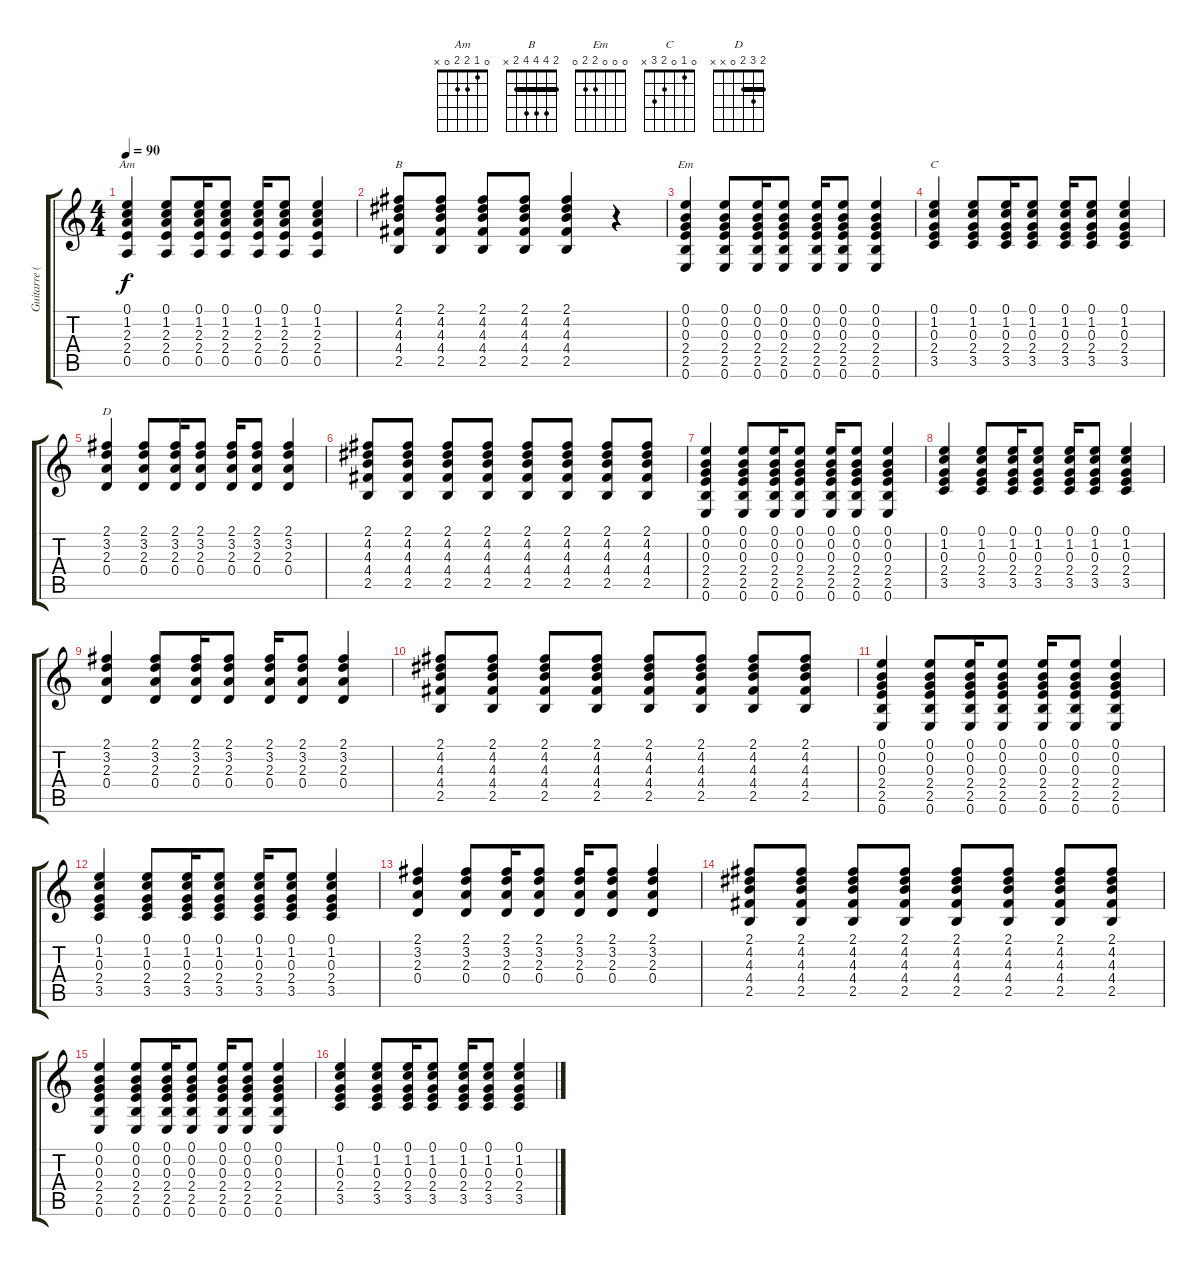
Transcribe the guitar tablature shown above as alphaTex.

\track ("Guitarre (Acoutique)" "Guitarre (") {instrument acousticguitarsteel}
\staff {score tabs}
\tuning (E4 B3 G3 D3 A2 E2) {hide}
\chord ("Am" 0 1 2 2 0 x)
\chord ("B" 2 4 4 4 2 x) {barre 2}
\chord ("Em" 0 0 0 2 2 0)
\chord ("C" 0 1 0 2 3 x)
\chord ("D" 2 3 2 0 x x) {barre 2}
\ts (4 4)
\tempo 90
\clef g2
\ks c
(0.1 1.2 2.3 2.4 0.5).4{ch "Am" dy f} (0.1 1.2 2.3 2.4 0.5).8 (0.1 1.2 2.3 2.4 0.5).16 (0.1 1.2 2.3 2.4 0.5).8 (0.1 1.2 2.3 2.4 0.5).16 (0.1 1.2 2.3 2.4 0.5).8 (0.1 1.2 2.3 2.4 0.5).4 |
(2.1 4.2 4.3 4.4 2.5).8{ch "B"} (2.1 4.2 4.3 4.4 2.5).8 (2.1 4.2 4.3 4.4 2.5).8 (2.1 4.2 4.3 4.4 2.5).8 (2.1 4.2 4.3 4.4 2.5).4 r.4 |
(0.1 0.2 0.3 2.4 2.5 0.6).4{ch "Em"} (0.1 0.2 0.3 2.4 2.5 0.6).8 (0.1 0.2 0.3 2.4 2.5 0.6).16 (0.1 0.2 0.3 2.4 2.5 0.6).8 (0.1 0.2 0.3 2.4 2.5 0.6).16 (0.1 0.2 0.3 2.4 2.5 0.6).8 (0.1 0.2 0.3 2.4 2.5 0.6).4 |
(0.1 1.2 0.3 2.4 3.5).4{ch "C"} (0.1 1.2 0.3 2.4 3.5).8 (0.1 1.2 0.3 2.4 3.5).16 (0.1 1.2 0.3 2.4 3.5).8 (0.1 1.2 0.3 2.4 3.5).16 (0.1 1.2 0.3 2.4 3.5).8 (0.1 1.2 0.3 2.4 3.5).4 |
(2.1 3.2 2.3 0.4).4{ch "D"} (2.1 3.2 2.3 0.4).8 (2.1 3.2 2.3 0.4).16 (2.1 3.2 2.3 0.4).8 (2.1 3.2 2.3 0.4).16 (2.1 3.2 2.3 0.4).8 (2.1 3.2 2.3 0.4).4 |
(2.1 4.2 4.3 4.4 2.5).8 (2.1 4.2 4.3 4.4 2.5).8 (2.1 4.2 4.3 4.4 2.5).8 (2.1 4.2 4.3 4.4 2.5).8 (2.1 4.2 4.3 4.4 2.5).8 (2.1 4.2 4.3 4.4 2.5).8 (2.1 4.2 4.3 4.4 2.5).8 (2.1 4.2 4.3 4.4 2.5).8 |
(0.1 0.2 0.3 2.4 2.5 0.6).4 (0.1 0.2 0.3 2.4 2.5 0.6).8 (0.1 0.2 0.3 2.4 2.5 0.6).16 (0.1 0.2 0.3 2.4 2.5 0.6).8 (0.1 0.2 0.3 2.4 2.5 0.6).16 (0.1 0.2 0.3 2.4 2.5 0.6).8 (0.1 0.2 0.3 2.4 2.5 0.6).4 |
(0.1 1.2 0.3 2.4 3.5).4 (0.1 1.2 0.3 2.4 3.5).8 (0.1 1.2 0.3 2.4 3.5).16 (0.1 1.2 0.3 2.4 3.5).8 (0.1 1.2 0.3 2.4 3.5).16 (0.1 1.2 0.3 2.4 3.5).8 (0.1 1.2 0.3 2.4 3.5).4 |
(2.1 3.2 2.3 0.4).4 (2.1 3.2 2.3 0.4).8 (2.1 3.2 2.3 0.4).16 (2.1 3.2 2.3 0.4).8 (2.1 3.2 2.3 0.4).16 (2.1 3.2 2.3 0.4).8 (2.1 3.2 2.3 0.4).4 |
(2.1 4.2 4.3 4.4 2.5).8 (2.1 4.2 4.3 4.4 2.5).8 (2.1 4.2 4.3 4.4 2.5).8 (2.1 4.2 4.3 4.4 2.5).8 (2.1 4.2 4.3 4.4 2.5).8 (2.1 4.2 4.3 4.4 2.5).8 (2.1 4.2 4.3 4.4 2.5).8 (2.1 4.2 4.3 4.4 2.5).8 |
(0.1 0.2 0.3 2.4 2.5 0.6).4 (0.1 0.2 0.3 2.4 2.5 0.6).8 (0.1 0.2 0.3 2.4 2.5 0.6).16 (0.1 0.2 0.3 2.4 2.5 0.6).8 (0.1 0.2 0.3 2.4 2.5 0.6).16 (0.1 0.2 0.3 2.4 2.5 0.6).8 (0.1 0.2 0.3 2.4 2.5 0.6).4 |
(0.1 1.2 0.3 2.4 3.5).4 (0.1 1.2 0.3 2.4 3.5).8 (0.1 1.2 0.3 2.4 3.5).16 (0.1 1.2 0.3 2.4 3.5).8 (0.1 1.2 0.3 2.4 3.5).16 (0.1 1.2 0.3 2.4 3.5).8 (0.1 1.2 0.3 2.4 3.5).4 |
(2.1 3.2 2.3 0.4).4 (2.1 3.2 2.3 0.4).8 (2.1 3.2 2.3 0.4).16 (2.1 3.2 2.3 0.4).8 (2.1 3.2 2.3 0.4).16 (2.1 3.2 2.3 0.4).8 (2.1 3.2 2.3 0.4).4 |
(2.1 4.2 4.3 4.4 2.5).8 (2.1 4.2 4.3 4.4 2.5).8 (2.1 4.2 4.3 4.4 2.5).8 (2.1 4.2 4.3 4.4 2.5).8 (2.1 4.2 4.3 4.4 2.5).8 (2.1 4.2 4.3 4.4 2.5).8 (2.1 4.2 4.3 4.4 2.5).8 (2.1 4.2 4.3 4.4 2.5).8 |
(0.1 0.2 0.3 2.4 2.5 0.6).4 (0.1 0.2 0.3 2.4 2.5 0.6).8 (0.1 0.2 0.3 2.4 2.5 0.6).16 (0.1 0.2 0.3 2.4 2.5 0.6).8 (0.1 0.2 0.3 2.4 2.5 0.6).16 (0.1 0.2 0.3 2.4 2.5 0.6).8 (0.1 0.2 0.3 2.4 2.5 0.6).4 |
(0.1 1.2 0.3 2.4 3.5).4 (0.1 1.2 0.3 2.4 3.5).8 (0.1 1.2 0.3 2.4 3.5).16 (0.1 1.2 0.3 2.4 3.5).8 (0.1 1.2 0.3 2.4 3.5).16 (0.1 1.2 0.3 2.4 3.5).8 (0.1 1.2 0.3 2.4 3.5).4
